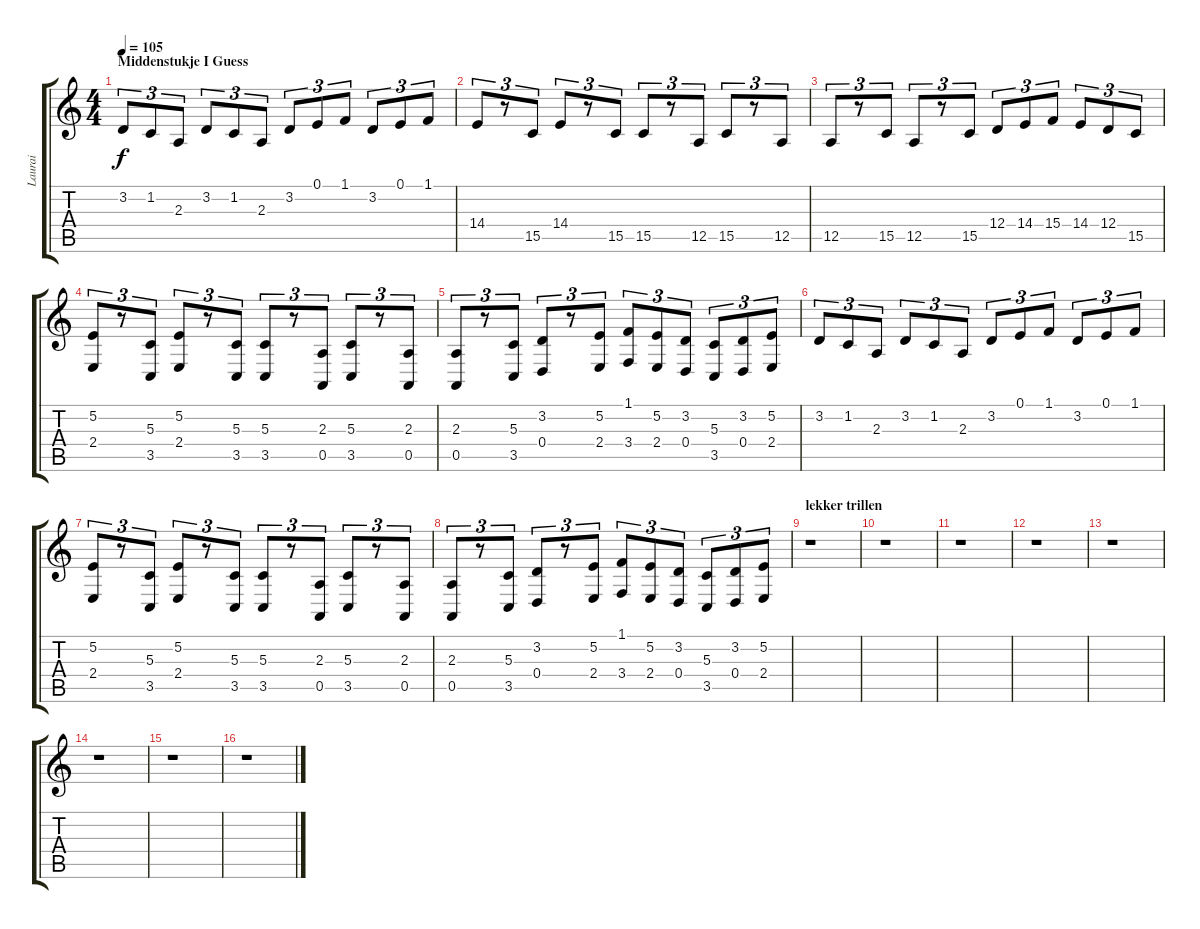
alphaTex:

\track ("Laurai" "Laurai") {instrument oboe}
\staff {score tabs}
\tuning (E4 B3 G3 D3 A2 E2) {hide}
\ts (4 4)
\section ("" "Middenstukje I Guess")
\tempo 105
\clef g2
\ks c
3.2.8{tu (3 2) dy f} 1.2.8{tu (3 2)} 2.3.8{tu (3 2)} 3.2.8{tu (3 2)} 1.2.8{tu (3 2)} 2.3.8{tu (3 2)} 3.2.8{tu (3 2)} 0.1.8{tu (3 2)} 1.1.8{tu (3 2)} 3.2.8{tu (3 2)} 0.1.8{tu (3 2)} 1.1.8{tu (3 2)} |
14.4.8{tu (3 2)} r.8{tu (3 2)} 15.5.8{tu (3 2)} 14.4.8{tu (3 2)} r.8{tu (3 2)} 15.5.8{tu (3 2)} 15.5.8{tu (3 2)} r.8{tu (3 2)} 12.5.8{tu (3 2)} 15.5.8{tu (3 2)} r.8{tu (3 2)} 12.5.8{tu (3 2)} |
12.5.8{tu (3 2)} r.8{tu (3 2)} 15.5.8{tu (3 2)} 12.5.8{tu (3 2)} r.8{tu (3 2)} 15.5.8{tu (3 2)} 12.4.8{tu (3 2)} 14.4.8{tu (3 2)} 15.4.8{tu (3 2)} 14.4.8{tu (3 2)} 12.4.8{tu (3 2)} 15.5.8{tu (3 2)} |
(5.2 2.4).8{tu (3 2)} r.8{tu (3 2)} (5.3 3.5).8{tu (3 2)} (5.2 2.4).8{tu (3 2)} r.8{tu (3 2)} (5.3 3.5).8{tu (3 2)} (5.3 3.5).8{tu (3 2)} r.8{tu (3 2)} (2.3 0.5).8{tu (3 2)} (5.3 3.5).8{tu (3 2)} r.8{tu (3 2)} (2.3 0.5).8{tu (3 2)} |
(2.3 0.5).8{tu (3 2)} r.8{tu (3 2)} (5.3 3.5).8{tu (3 2)} (3.2 0.4).8{tu (3 2)} r.8{tu (3 2)} (5.2 2.4).8{tu (3 2)} (1.1 3.4).8{tu (3 2)} (5.2 2.4).8{tu (3 2)} (3.2 0.4).8{tu (3 2)} (5.3 3.5).8{tu (3 2)} (3.2 0.4).8{tu (3 2)} (5.2 2.4).8{tu (3 2)} |
3.2.8{tu (3 2)} 1.2.8{tu (3 2)} 2.3.8{tu (3 2)} 3.2.8{tu (3 2)} 1.2.8{tu (3 2)} 2.3.8{tu (3 2)} 3.2.8{tu (3 2)} 0.1.8{tu (3 2)} 1.1.8{tu (3 2)} 3.2.8{tu (3 2)} 0.1.8{tu (3 2)} 1.1.8{tu (3 2)} |
(5.2 2.4).8{tu (3 2)} r.8{tu (3 2)} (5.3 3.5).8{tu (3 2)} (5.2 2.4).8{tu (3 2)} r.8{tu (3 2)} (5.3 3.5).8{tu (3 2)} (5.3 3.5).8{tu (3 2)} r.8{tu (3 2)} (2.3 0.5).8{tu (3 2)} (5.3 3.5).8{tu (3 2)} r.8{tu (3 2)} (2.3 0.5).8{tu (3 2)} |
(2.3 0.5).8{tu (3 2)} r.8{tu (3 2)} (5.3 3.5).8{tu (3 2)} (3.2 0.4).8{tu (3 2)} r.8{tu (3 2)} (5.2 2.4).8{tu (3 2)} (1.1 3.4).8{tu (3 2)} (5.2 2.4).8{tu (3 2)} (3.2 0.4).8{tu (3 2)} (5.3 3.5).8{tu (3 2)} (3.2 0.4).8{tu (3 2)} (5.2 2.4).8{tu (3 2)} |
\section ("" "lekker trillen")
r.1 |
r.1 |
r.1 |
r.1 |
r.1 |
r.1 |
r.1 |
r.1
